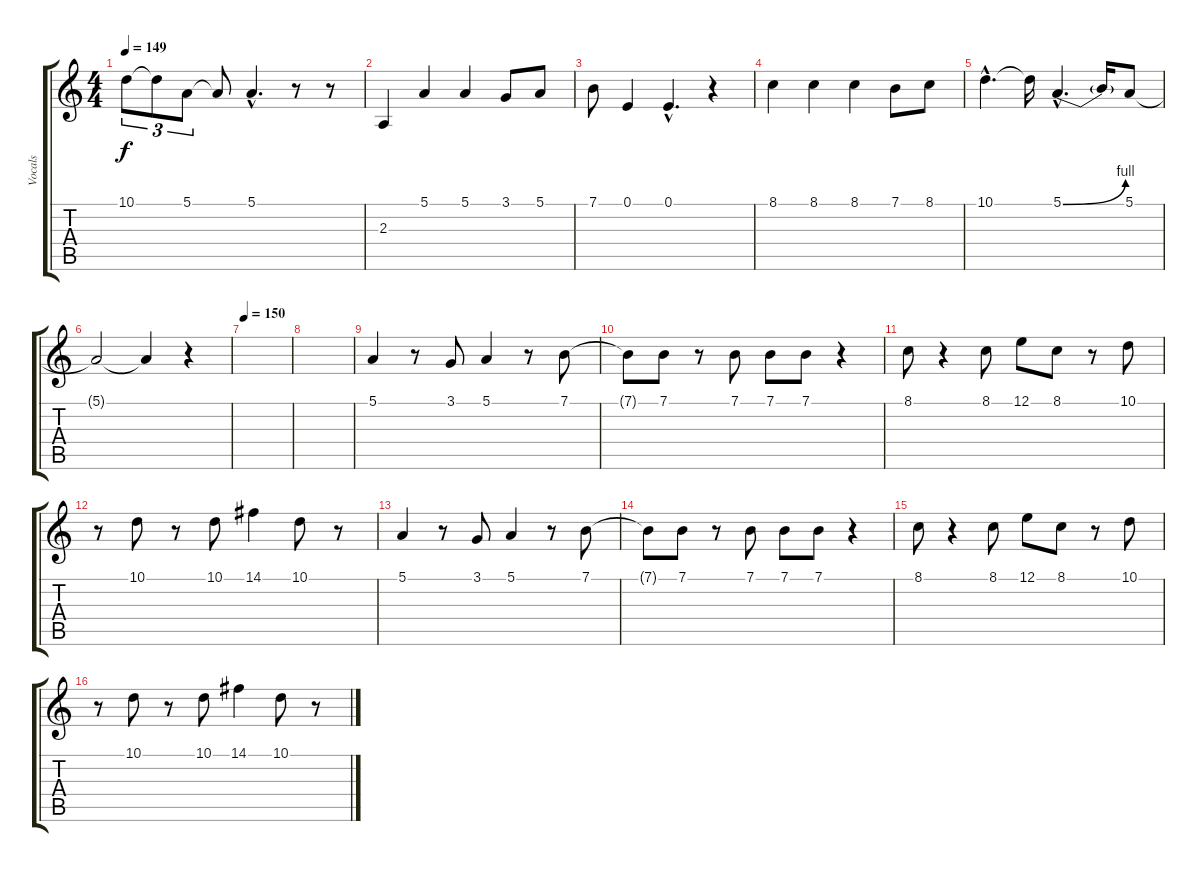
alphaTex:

\track ("Vocals" "Vocals") {instrument lead1square}
\staff {score tabs}
\tuning (E4 B3 G3 D3 A2 E2) {hide}
\ts (4 4)
\tempo 149
\clef g2
\ks c
10.1.8{tu (3 2) dy f} 10.1{t}.8{tu (3 2)} 5.1.8{tu (3 2)} 5.1{t}.8 5.1{hac}.4{d} r.8 r.8 |
2.3.4 5.1.4 5.1.4 3.1.8 5.1.8 |
7.1.8 0.1.4 0.1{hac}.4{d} r.4 |
8.1.4 8.1.4 8.1.4 7.1.8 8.1.8 |
10.1{hac}.4{d} 10.1{t}.16 5.1{be (bend 0 0 60 4) hac}.4{d} 5.1{t}.16 5.1.8 |
5.1{t}.2 5.1{t}.4 r.4 |
\tempo 150
|
|
5.1.4 r.8 3.1.8 5.1.4 r.8 7.1.8 |
7.1{t}.8 7.1.8 r.8 7.1.8 7.1.8 7.1.8 r.4 |
8.1.8 r.4 8.1.8 12.1.8 8.1.8 r.8 10.1.8 |
r.8 10.1.8 r.8 10.1.8 14.1.4 10.1.8 r.8 |
5.1.4 r.8 3.1.8 5.1.4 r.8 7.1.8 |
7.1{t}.8 7.1.8 r.8 7.1.8 7.1.8 7.1.8 r.4 |
8.1.8 r.4 8.1.8 12.1.8 8.1.8 r.8 10.1.8 |
r.8 10.1.8 r.8 10.1.8 14.1.4 10.1.8 r.8
